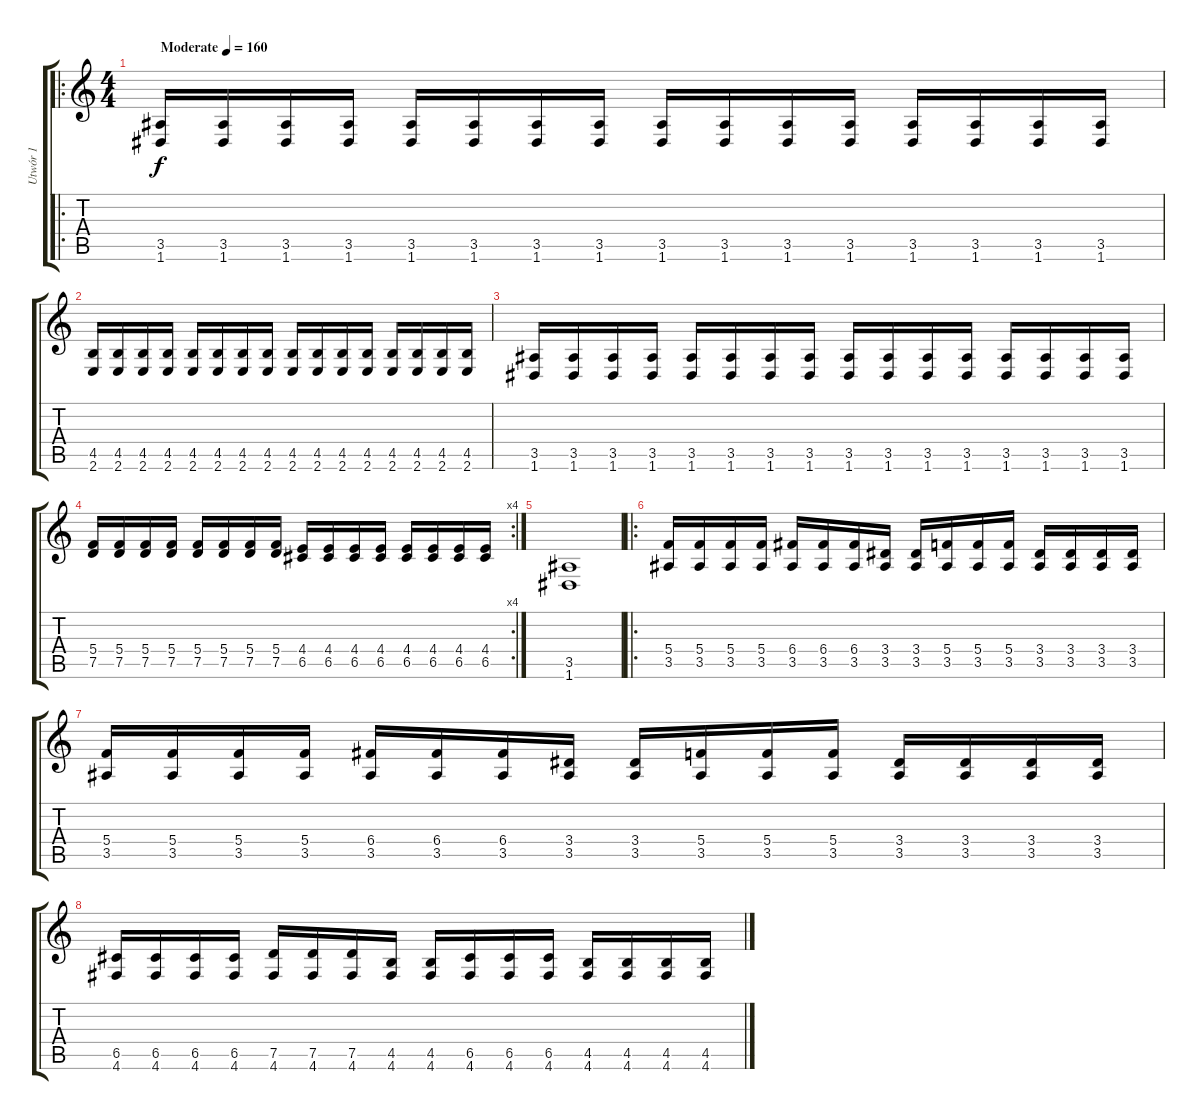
\track ("Utwór 1" "Utwór 1") {instrument overdrivenguitar}
\staff {score tabs}
\tuning (D4 A3 F3 C3 G2 D2) {hide}
\ro
\ts (4 4)
\tempo (160 "Moderate")
\clef g2
\ks c
(3.5 1.6).16{dy f instrument overdrivenguitar} (3.5 1.6).16 (3.5 1.6).16 (3.5 1.6).16 (3.5 1.6).16 (3.5 1.6).16 (3.5 1.6).16 (3.5 1.6).16 (3.5 1.6).16 (3.5 1.6).16 (3.5 1.6).16 (3.5 1.6).16 (3.5 1.6).16 (3.5 1.6).16 (3.5 1.6).16 (3.5 1.6).16 |
(4.5 2.6).16 (4.5 2.6).16 (4.5 2.6).16 (4.5 2.6).16 (4.5 2.6).16 (4.5 2.6).16 (4.5 2.6).16 (4.5 2.6).16 (4.5 2.6).16 (4.5 2.6).16 (4.5 2.6).16 (4.5 2.6).16 (4.5 2.6).16 (4.5 2.6).16 (4.5 2.6).16 (4.5 2.6).16 |
(3.5 1.6).16 (3.5 1.6).16 (3.5 1.6).16 (3.5 1.6).16 (3.5 1.6).16 (3.5 1.6).16 (3.5 1.6).16 (3.5 1.6).16 (3.5 1.6).16 (3.5 1.6).16 (3.5 1.6).16 (3.5 1.6).16 (3.5 1.6).16 (3.5 1.6).16 (3.5 1.6).16 (3.5 1.6).16 |
\rc 4
(5.4 7.5).16 (5.4 7.5).16 (5.4 7.5).16 (5.4 7.5).16 (5.4 7.5).16 (5.4 7.5).16 (5.4 7.5).16 (5.4 7.5).16 (4.4 6.5).16 (4.4 6.5).16 (4.4 6.5).16 (4.4 6.5).16 (4.4 6.5).16 (4.4 6.5).16 (4.4 6.5).16 (4.4 6.5).16 |
(3.5 1.6).1 |
\ro
(5.4 3.5).16 (5.4 3.5).16 (5.4 3.5).16 (5.4 3.5).16 (6.4 3.5).16 (6.4 3.5).16 (6.4 3.5).16 (3.4 3.5).16 (3.4 3.5).16 (5.4 3.5).16 (5.4 3.5).16 (5.4 3.5).16 (3.4 3.5).16 (3.4 3.5).16 (3.4 3.5).16 (3.4 3.5).16 |
(5.4 3.5).16 (5.4 3.5).16 (5.4 3.5).16 (5.4 3.5).16 (6.4 3.5).16 (6.4 3.5).16 (6.4 3.5).16 (3.4 3.5).16 (3.4 3.5).16 (5.4 3.5).16 (5.4 3.5).16 (5.4 3.5).16 (3.4 3.5).16 (3.4 3.5).16 (3.4 3.5).16 (3.4 3.5).16 |
(6.5 4.6).16 (6.5 4.6).16 (6.5 4.6).16 (6.5 4.6).16 (7.5 4.6).16 (7.5 4.6).16 (7.5 4.6).16 (4.5 4.6).16 (4.5 4.6).16 (6.5 4.6).16 (6.5 4.6).16 (6.5 4.6).16 (4.5 4.6).16 (4.5 4.6).16 (4.5 4.6).16 (4.5 4.6).16
